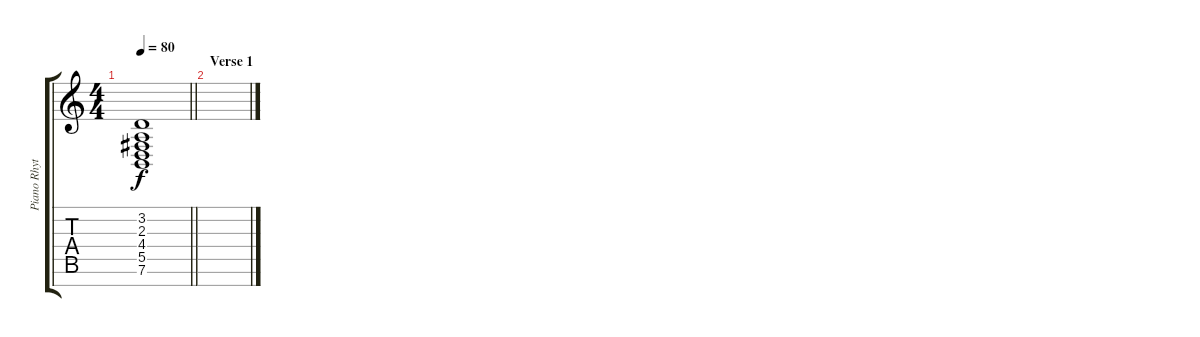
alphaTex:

\track ("Piano Rhytmic" "Piano Rhyt") {instrument electricgrandpiano}
\staff {score tabs}
\tuning (E4 B3 G3 D3 A2 E2 B1) {hide}
\ts (4 4)
\tempo 80
\clef g2
\barLineRight lightlight
\ks c
(3.2 2.3 4.4 5.5 7.6).1{dy f} |
\section ("" "Verse 1")
